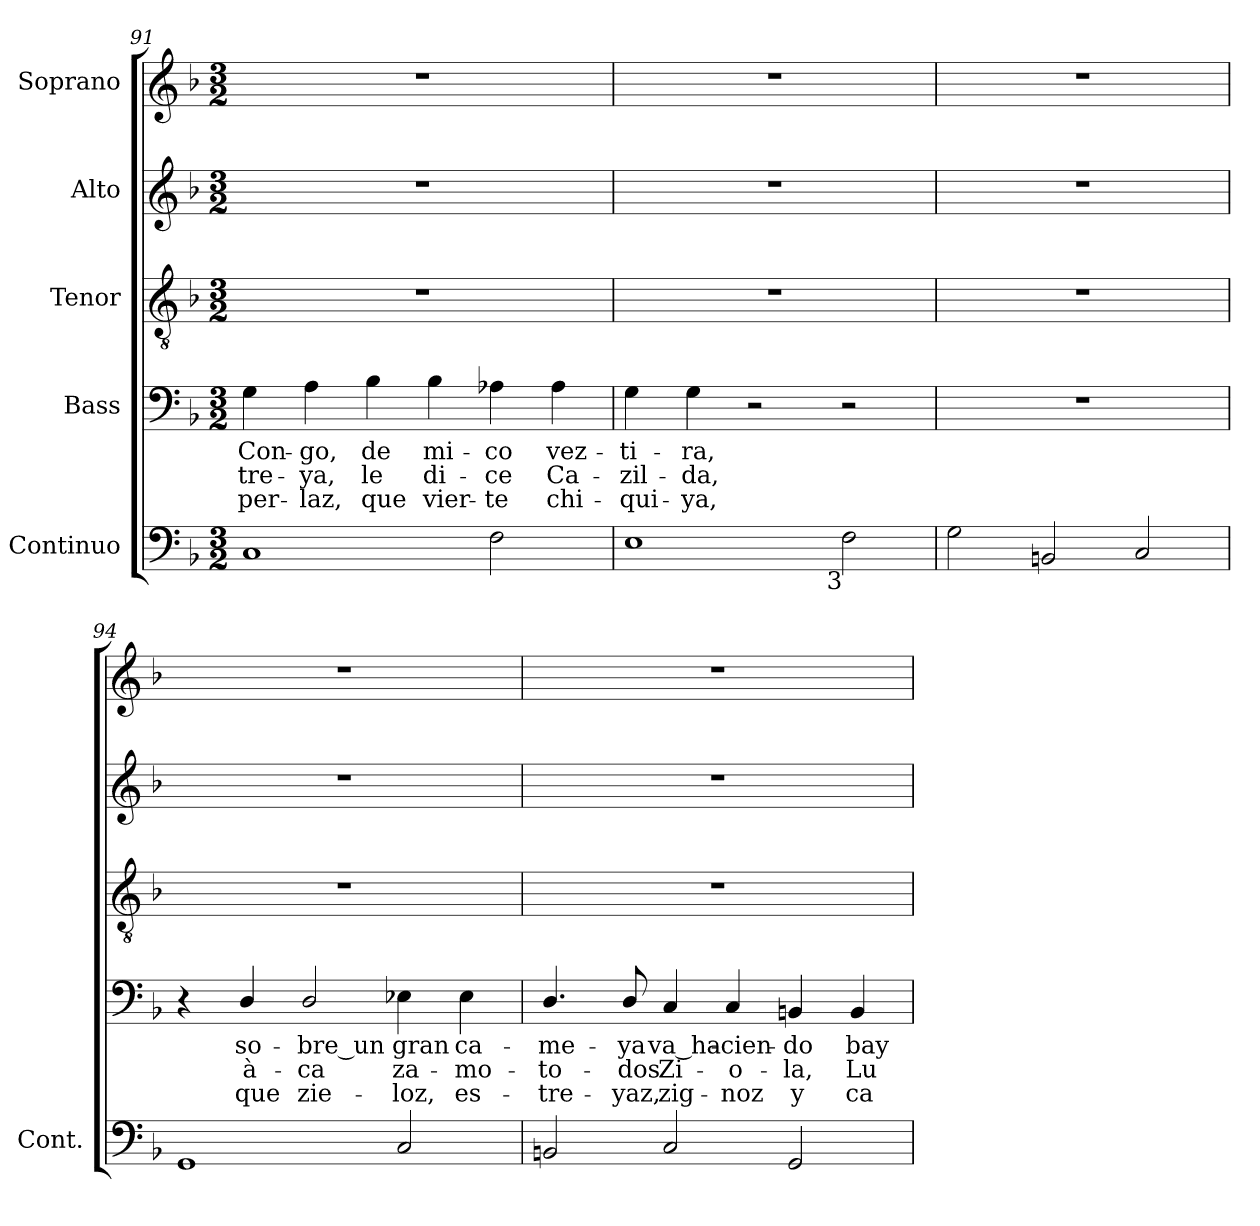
**kern	**kern	**text	**text	**text	**kern	**kern	**kern
*part5	*part4	*part4	*part4	*part4	*part3	*part2	*part1
*staff5	*staff4	*staff4	*staff4	*staff4	*staff3	*staff2	*staff1
*I"Continuo	*I"Bass	*	*	*	*I"Tenor	*I"Alto	*I"Soprano
*I'Cont.	*	*	*	*	*	*	*
*clefF4	*clefF4	*	*	*	*clefGv2	*clefG2	*clefG2
*	*	*	*	*	*ITrd7c12	*	*
*k[b-]	*k[b-]	*	*	*	*k[b-]	*k[b-]	*k[b-]
*F:	*F:	*	*	*	*F:	*F:	*F:
*M3/2	*M3/2	*	*	*	*M3/2	*M3/2	*M3/2
=91	=91	=91	=91	=91	=91	=91	=91
!	!	!LO:LY:b:color=#000000	!LO:LY:b:color=#000000	!LO:LY:b:color=#000000	!LO:N:vis=1	!LO:N:vis=1	!LO:N:vis=1
1Ci	4Gi\	Con-	-tre-	per-	1.r	1.r	1.r
!	!	!LO:LY:b:color=#000000	!LO:LY:b:color=#000000	!LO:LY:b:color=#000000	!	!	!
.	4Ai\	-go,	-ya,	-laz,	.	.	.
!	!	!LO:LY:b:color=#000000	!LO:LY:b:color=#000000	!LO:LY:b:color=#000000	!	!	!
.	4B-i\	de	le	que	.	.	.
!	!	!LO:LY:b:color=#000000	!LO:LY:b:color=#000000	!LO:LY:b:color=#000000	!	!	!
.	4B-i\	mi-	di-	vier-	.	.	.
!	!	!LO:LY:b:color=#000000	!LO:LY:b:color=#000000	!LO:LY:b:color=#000000	!	!	!
2Fi\	4A-Xi\	-co	-ce	-te	.	.	.
!	!	!LO:LY:b:color=#000000	!LO:LY:b:color=#000000	!LO:LY:b:color=#000000	!	!	!
.	4A-i\	vez-	Ca-	chi-	.	.	.
=92	=92	=92	=92	=92	=92	=92	=92
!	!	!LO:LY:b:color=#000000	!LO:LY:b:color=#000000	!LO:LY:b:color=#000000	!LO:N:vis=1	!LO:N:vis=1	!LO:N:vis=1
1Ei	4Gi\	-ti-	-zil-	-qui-	1.r	1.r	1.r
!	!	!LO:LY:b:color=#000000	!LO:LY:b:color=#000000	!LO:LY:b:color=#000000	!	!	!
.	4Gi\	-ra,	-da,	-ya,	.	.	.
.	2r	.	.	.	.	.	.
!LO:TX:b:rj:t=3	!	!	!	!	!	!	!
2Fi\	2r	.	.	.	.	.	.
=93	=93	=93	=93	=93	=93	=93	=93
!	!LO:N:vis=1	!	!	!	!LO:N:vis=1	!LO:N:vis=1	!LO:N:vis=1
2Gi\	1.r	.	.	.	1.r	1.r	1.r
2BBni/	.	.	.	.	.	.	.
2Ci/	.	.	.	.	.	.	.
!!LO:LB:g=z
=94	=94	=94	=94	=94	=94	=94	=94
!	!	!	!	!	!LO:N:vis=1	!LO:N:vis=1	!LO:N:vis=1
1GGi	4r	.	.	.	1.r	1.r	1.r
!	!	!LO:LY:b:color=#000000	!LO:LY:b:color=#000000	!LO:LY:b:color=#000000	!	!	!
.	4Di/	so-	à-	que	.	.	.
!	!	!LO:LY:b:color=#000000	!LO:LY:b:color=#000000	!LO:LY:b:color=#000000	!	!	!
.	2Di/	-bre_un	-ca	zie-	.	.	.
!	!	!LO:LY:b:color=#000000	!LO:LY:b:color=#000000	!LO:LY:b:color=#000000	!	!	!
2Ci/	4E-Xi\	gran	za-	-loz,	.	.	.
!	!	!LO:LY:b:color=#000000	!LO:LY:b:color=#000000	!LO:LY:b:color=#000000	!	!	!
.	4E-i\	ca-	-mo-	es-	.	.	.
=95	=95	=95	=95	=95	=95	=95	=95
!	!	!LO:LY:b:color=#000000	!LO:LY:b:color=#000000	!LO:LY:b:color=#000000	!LO:N:vis=1	!LO:N:vis=1	!LO:N:vis=1
2BBni/	4.Di/	-me-	-to-	-tre-	1.r	1.r	1.r
!	!	!LO:LY:b:color=#000000	!LO:LY:b:color=#000000	!LO:LY:b:color=#000000	!	!	!
.	8Di/	-ya	-dos	-yaz,	.	.	.
!	!	!LO:LY:b:color=#000000	!LO:LY:b:color=#000000	!LO:LY:b:color=#000000	!	!	!
2Ci/	4Ci/	va_ha-	Zi-	zig-	.	.	.
!	!	!LO:LY:b:color=#000000	!LO:LY:b:color=#000000	!LO:LY:b:color=#000000	!	!	!
.	4Ci/	-cien-	-o-	-noz	.	.	.
!	!	!LO:LY:b:color=#000000	!LO:LY:b:color=#000000	!LO:LY:b:color=#000000	!	!	!
2GGi/	4BBni/	-do	-la,	y	.	.	.
!	!	!LO:LY:b:color=#000000	!LO:LY:b:color=#000000	!LO:LY:b:color=#000000	!	!	!
.	4BBi/	bay-	Lu-	ca-	.	.	.
=	=	=	=	=	=	=	=
*-	*-	*-	*-	*-	*-	*-	*-
